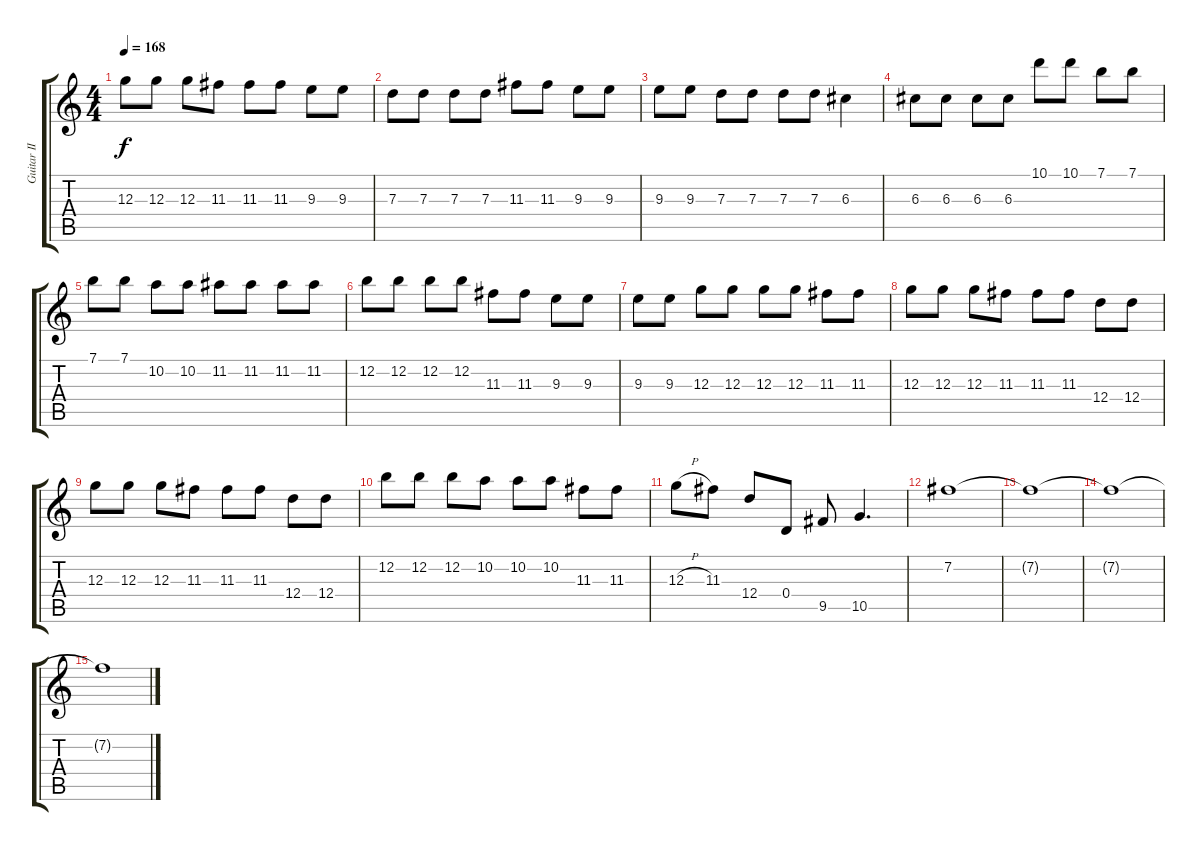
\track ("Guitar II" "Guitar II") {instrument overdrivenguitar}
\staff {score tabs}
\tuning (E4 B3 G3 D3 A2 D2) {hide}
\ts (4 4)
\tempo 168
\clef g2
\ks c
12.3.8{dy f} 12.3.8 12.3.8 11.3.8 11.3.8 11.3.8 9.3.8 9.3.8 |
7.3.8 7.3.8 7.3.8 7.3.8 11.3.8 11.3.8 9.3.8 9.3.8 |
9.3.8 9.3.8 7.3.8 7.3.8 7.3.8 7.3.8 6.3.4 |
6.3.8 6.3.8 6.3.8 6.3.8 10.1.8 10.1.8 7.1.8 7.1.8 |
7.1.8 7.1.8 10.2.8 10.2.8 11.2.8 11.2.8 11.2.8 11.2.8 |
12.2.8 12.2.8 12.2.8 12.2.8 11.3.8 11.3.8 9.3.8 9.3.8 |
9.3.8 9.3.8 12.3.8 12.3.8 12.3.8 12.3.8 11.3.8 11.3.8 |
12.3.8 12.3.8 12.3.8 11.3.8 11.3.8 11.3.8 12.4.8 12.4.8 |
12.3.8 12.3.8 12.3.8 11.3.8 11.3.8 11.3.8 12.4.8 12.4.8 |
12.2.8 12.2.8 12.2.8 10.2.8 10.2.8 10.2.8 11.3.8 11.3.8 |
12.3{h}.8 11.3.8 12.4.8 0.4.8 9.5.8 10.5.4{d} |
7.2.1 |
7.2{t}.1 |
7.2{t}.1 |
7.2{t}.1
